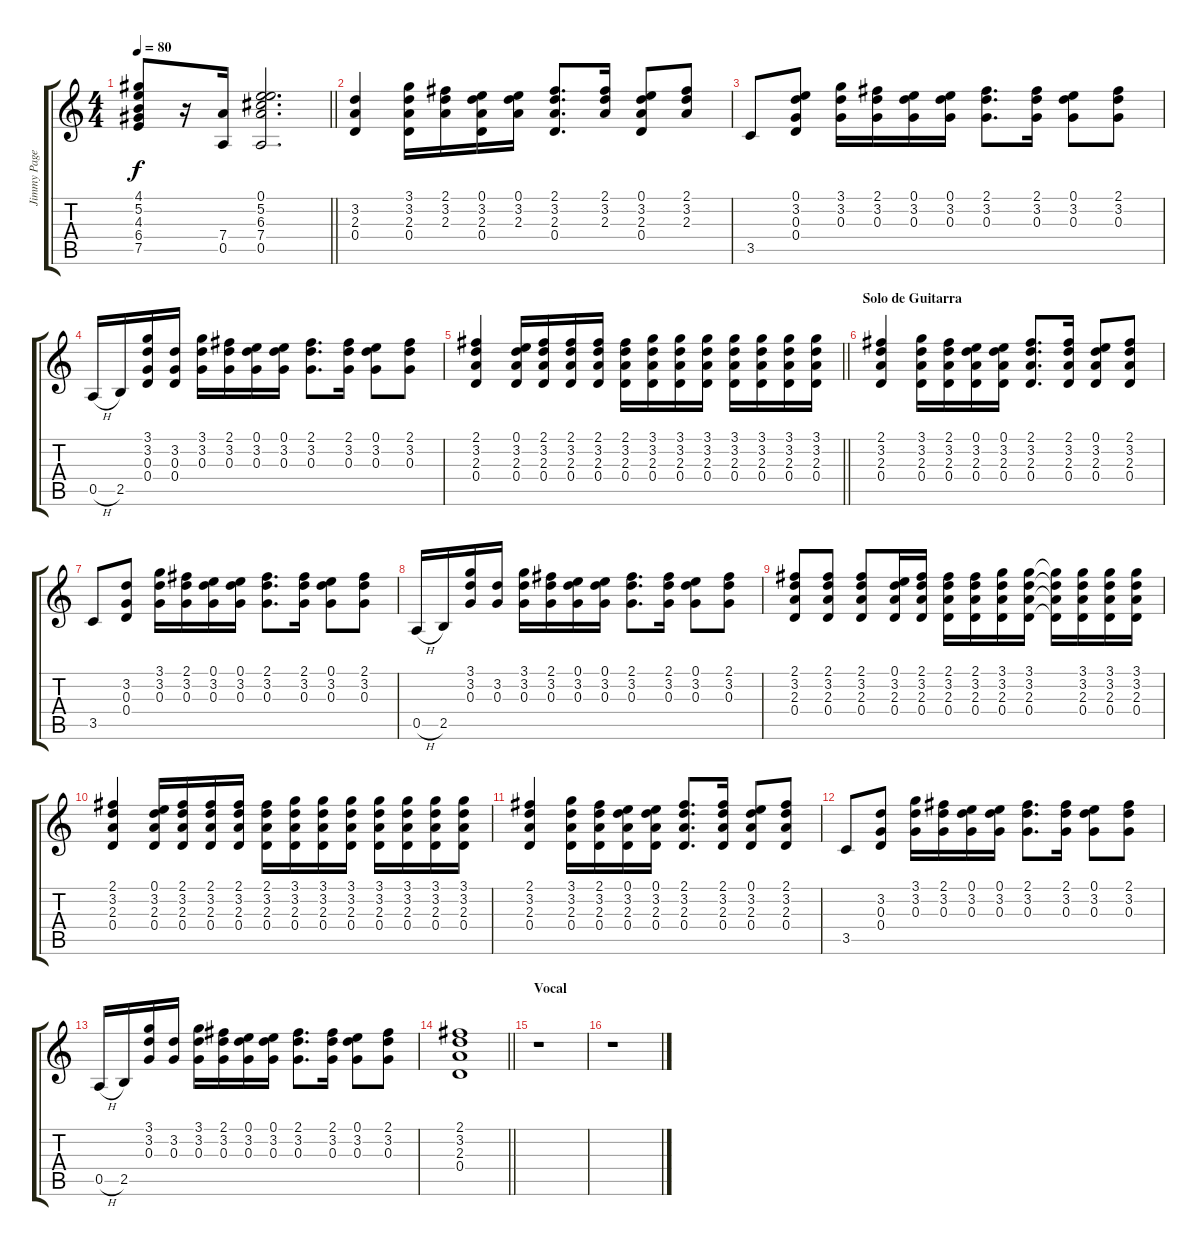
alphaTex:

\track ("Jimmy Page (Guitarra 2)" "Jimmy Page") {instrument electricguitarclean}
\staff {score tabs}
\tuning (E4 B3 G3 D3 A2 E2) {hide}
\ts (4 4)
\tempo 80
\clef g2
\barLineRight lightlight
\ks c
(4.1 5.2 4.3 6.4 7.5).8{dy f} r.16 (7.4 0.5).16 (0.1 5.2 6.3 7.4 0.5).2{d} |
(3.2 2.3 0.4).4{volume 5} (3.1 3.2 2.3 0.4).16 (2.1 3.2 2.3).16 (0.1 3.2 2.3 0.4).16 (0.1 3.2 2.3).16 (2.1 3.2 2.3 0.4).8{d} (2.1 3.2 2.3).16 (0.1 3.2 2.3 0.4).8 (2.1 3.2 2.3).8 |
3.5.8{volume 10} (0.1 3.2 0.3 0.4).8 (3.1 3.2 0.3).16 (2.1 3.2 0.3).16 (0.1 3.2 0.3).16 (0.1 3.2 0.3).16 (2.1 3.2 0.3).8{d} (2.1 3.2 0.3).16 (0.1 3.2 0.3).8 (2.1 3.2 0.3).8 |
0.5{h}.16 2.5.16 (3.1 3.2 0.3 0.4).16 (3.2 0.3 0.4).16 (3.1 3.2 0.3).16 (2.1 3.2 0.3).16 (0.1 3.2 0.3).16 (0.1 3.2 0.3).16 (2.1 3.2 0.3).8{d} (2.1 3.2 0.3).16 (0.1 3.2 0.3).8 (2.1 3.2 0.3).8 |
\barLineRight lightlight
(2.1 3.2 2.3 0.4).4 (0.1 3.2 2.3 0.4).16 (2.1 3.2 2.3 0.4).16 (2.1 3.2 2.3 0.4).16 (2.1 3.2 2.3 0.4).16 (2.1 3.2 2.3 0.4).16 (3.1 3.2 2.3 0.4).16 (3.1 3.2 2.3 0.4).16 (3.1 3.2 2.3 0.4).16 (3.1 3.2 2.3 0.4).16 (3.1 3.2 2.3 0.4).16 (3.1 3.2 2.3 0.4).16 (3.1 3.2 2.3 0.4).16 |
\section ("" "Solo de Guitarra")
(2.1 3.2 2.3 0.4).4 (3.1 3.2 2.3 0.4).16 (2.1 3.2 2.3 0.4).16 (0.1 3.2 2.3 0.4).16 (0.1 3.2 2.3 0.4).16 (2.1 3.2 2.3 0.4).8{d} (2.1 3.2 2.3 0.4).16 (0.1 3.2 2.3 0.4).8 (2.1 3.2 2.3 0.4).8 |
3.5.8 (3.2 0.3 0.4).8 (3.1 3.2 0.3).16 (2.1 3.2 0.3).16 (0.1 3.2 0.3).16 (0.1 3.2 0.3).16 (2.1 3.2 0.3).8{d} (2.1 3.2 0.3).16 (0.1 3.2 0.3).8 (2.1 3.2 0.3).8 |
0.5{h}.16 2.5.16 (3.1 3.2 0.3).16 (3.2 0.3).16 (3.1 3.2 0.3).16 (2.1 3.2 0.3).16 (0.1 3.2 0.3).16 (0.1 3.2 0.3).16 (2.1 3.2 0.3).8{d} (2.1 3.2 0.3).16 (0.1 3.2 0.3).8 (2.1 3.2 0.3).8 |
(2.1 3.2 2.3 0.4).8 (2.1 3.2 2.3 0.4).8 (2.1 3.2 2.3 0.4).8 (0.1 3.2 2.3 0.4).16 (2.1 3.2 2.3 0.4).16 (2.1 3.2 2.3 0.4).16 (2.1 3.2 2.3 0.4).16 (3.1 3.2 2.3 0.4).16 (3.1 3.2 2.3 0.4).16 (3.1{t} 3.2{t} 2.3{t} 0.4{t}).16 (3.1 3.2 2.3 0.4).16 (3.1 3.2 2.3 0.4).16 (3.1 3.2 2.3 0.4).16 |
(2.1 3.2 2.3 0.4).4 (0.1 3.2 2.3 0.4).16 (2.1 3.2 2.3 0.4).16 (2.1 3.2 2.3 0.4).16 (2.1 3.2 2.3 0.4).16 (2.1 3.2 2.3 0.4).16 (3.1 3.2 2.3 0.4).16 (3.1 3.2 2.3 0.4).16 (3.1 3.2 2.3 0.4).16 (3.1 3.2 2.3 0.4).16 (3.1 3.2 2.3 0.4).16 (3.1 3.2 2.3 0.4).16 (3.1 3.2 2.3 0.4).16 |
(2.1 3.2 2.3 0.4).4 (3.1 3.2 2.3 0.4).16 (2.1 3.2 2.3 0.4).16 (0.1 3.2 2.3 0.4).16 (0.1 3.2 2.3 0.4).16 (2.1 3.2 2.3 0.4).8{d} (2.1 3.2 2.3 0.4).16 (0.1 3.2 2.3 0.4).8 (2.1 3.2 2.3 0.4).8 |
3.5.8 (3.2 0.3 0.4).8 (3.1 3.2 0.3).16 (2.1 3.2 0.3).16 (0.1 3.2 0.3).16 (0.1 3.2 0.3).16 (2.1 3.2 0.3).8{d} (2.1 3.2 0.3).16 (0.1 3.2 0.3).8 (2.1 3.2 0.3).8 |
0.5{h}.16 2.5.16 (3.1 3.2 0.3).16 (3.2 0.3).16 (3.1 3.2 0.3).16 (2.1 3.2 0.3).16 (0.1 3.2 0.3).16 (0.1 3.2 0.3).16 (2.1 3.2 0.3).8{d} (2.1 3.2 0.3).16 (0.1 3.2 0.3).8 (2.1 3.2 0.3).8 |
\barLineRight lightlight
(2.1 3.2 2.3 0.4).1 |
\section ("" "Vocal")
r.1 |
r.1
